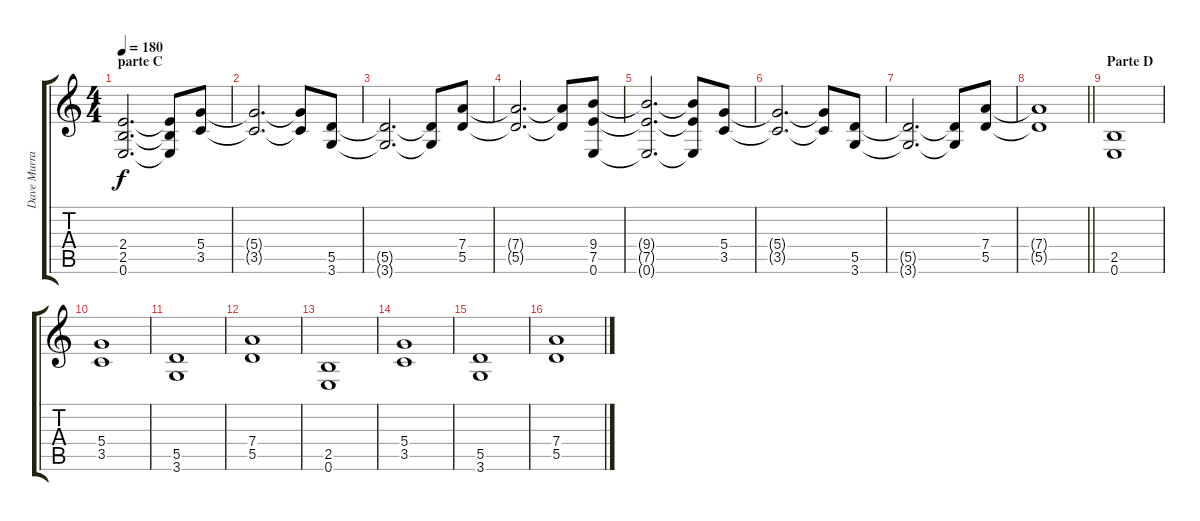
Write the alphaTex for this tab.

\track ("Dave Murray" "Dave Murra") {instrument distortionguitar}
\staff {score tabs}
\tuning (E4 B3 G3 D3 A2 E2) {hide}
\ts (4 4)
\section ("" "parte C")
\tempo 180
\clef g2
\ks c
(2.4{t} 2.5{t} 0.6{t}).2{d dy f balance 8} (2.4{t} 2.5{t} 0.6{t}).8 (5.4 3.5).8 |
(5.4{t} 3.5{t}).2{d} (5.4{t} 3.5{t}).8 (5.5 3.6).8 |
(5.5{t} 3.6{t}).2{d} (5.5{t} 3.6{t}).8 (7.4 5.5).8 |
(7.4{t} 5.5{t}).2{d} (7.4{t} 5.5{t}).8 (9.4 7.5 0.6).8 |
(9.4{t} 7.5{t} 0.6{t}).2{d} (9.4{t} 7.5{t} 0.6{t}).8 (5.4 3.5).8 |
(5.4{t} 3.5{t}).2{d} (5.4{t} 3.5{t}).8 (5.5 3.6).8 |
(5.5{t} 3.6{t}).2{d} (5.5{t} 3.6{t}).8 (7.4 5.5).8 |
\barLineRight lightlight
(7.4{t} 5.5{t}).1 |
\section ("" "Parte D")
(2.5 0.6).1{instrument pad2warm} |
(5.4 3.5).1 |
(5.5 3.6).1 |
(7.4 5.5).1 |
(2.5 0.6).1 |
(5.4 3.5).1 |
(5.5 3.6).1 |
(7.4 5.5).1
